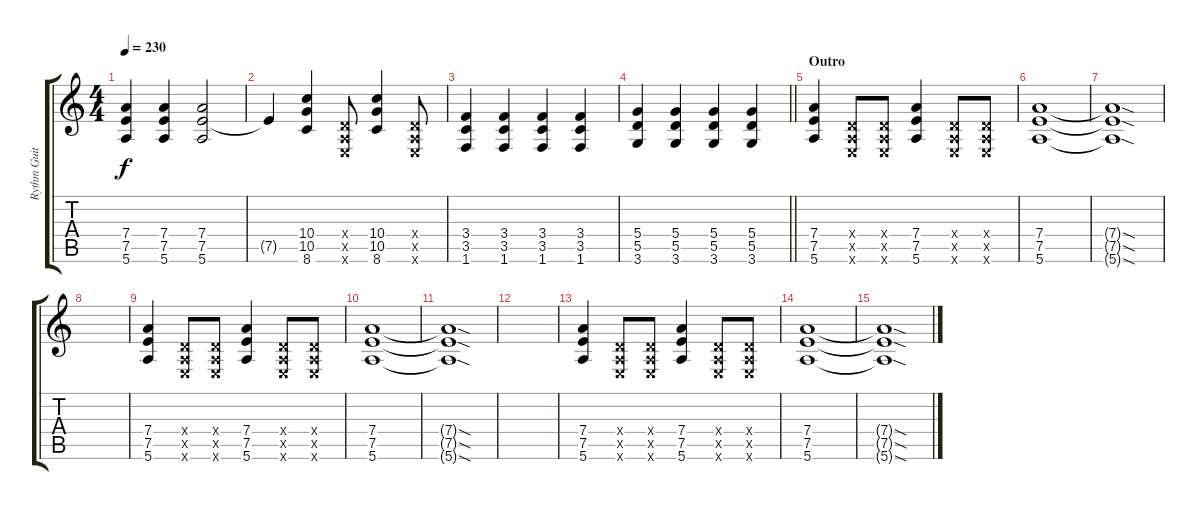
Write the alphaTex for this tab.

\track ("Rythm Guitar" "Rythm Guit") {instrument overdrivenguitar}
\staff {score tabs}
\tuning (E4 B3 G3 D3 A2 E2) {hide}
\ts (4 4)
\tempo 230
\clef g2
\ks c
(7.4 7.5 5.6).4{dy f} (7.4 7.5 5.6).4 (7.4 7.5 5.6).2 |
7.5{t}.4 (10.4 10.5 8.6).4 (0.4{x} 0.5{x} 0.6{x}).8 (10.4 10.5 8.6).4 (0.4{x} 0.5{x} 0.6{x}).8 |
(3.4 3.5 1.6).4 (3.4 3.5 1.6).4 (3.4 3.5 1.6).4 (3.4 3.5 1.6).4 |
\barLineRight lightlight
(5.4 5.5 3.6).4 (5.4 5.5 3.6).4 (5.4 5.5 3.6).4 (5.4 5.5 3.6).4 |
\section ("" "Outro")
(7.4 7.5 5.6).4 (0.4{x} 0.5{x} 0.6{x}).8 (0.4{x} 0.5{x} 0.6{x}).8 (7.4 7.5 5.6).4 (0.4{x} 0.5{x} 0.6{x}).8 (0.4{x} 0.5{x} 0.6{x}).8 |
(7.4 7.5 5.6).1 |
(7.4{sod t} 7.5{sod t} 5.6{sod t}).1 |
|
(7.4 7.5 5.6).4 (0.4{x} 0.5{x} 0.6{x}).8 (0.4{x} 0.5{x} 0.6{x}).8 (7.4 7.5 5.6).4 (0.4{x} 0.5{x} 0.6{x}).8 (0.4{x} 0.5{x} 0.6{x}).8 |
(7.4 7.5 5.6).1 |
(7.4{sod t} 7.5{sod t} 5.6{sod t}).1 |
|
(7.4 7.5 5.6).4 (0.4{x} 0.5{x} 0.6{x}).8 (0.4{x} 0.5{x} 0.6{x}).8 (7.4 7.5 5.6).4 (0.4{x} 0.5{x} 0.6{x}).8 (0.4{x} 0.5{x} 0.6{x}).8 |
(7.4 7.5 5.6).1 |
(7.4{sod t} 7.5{sod t} 5.6{sod t}).1
